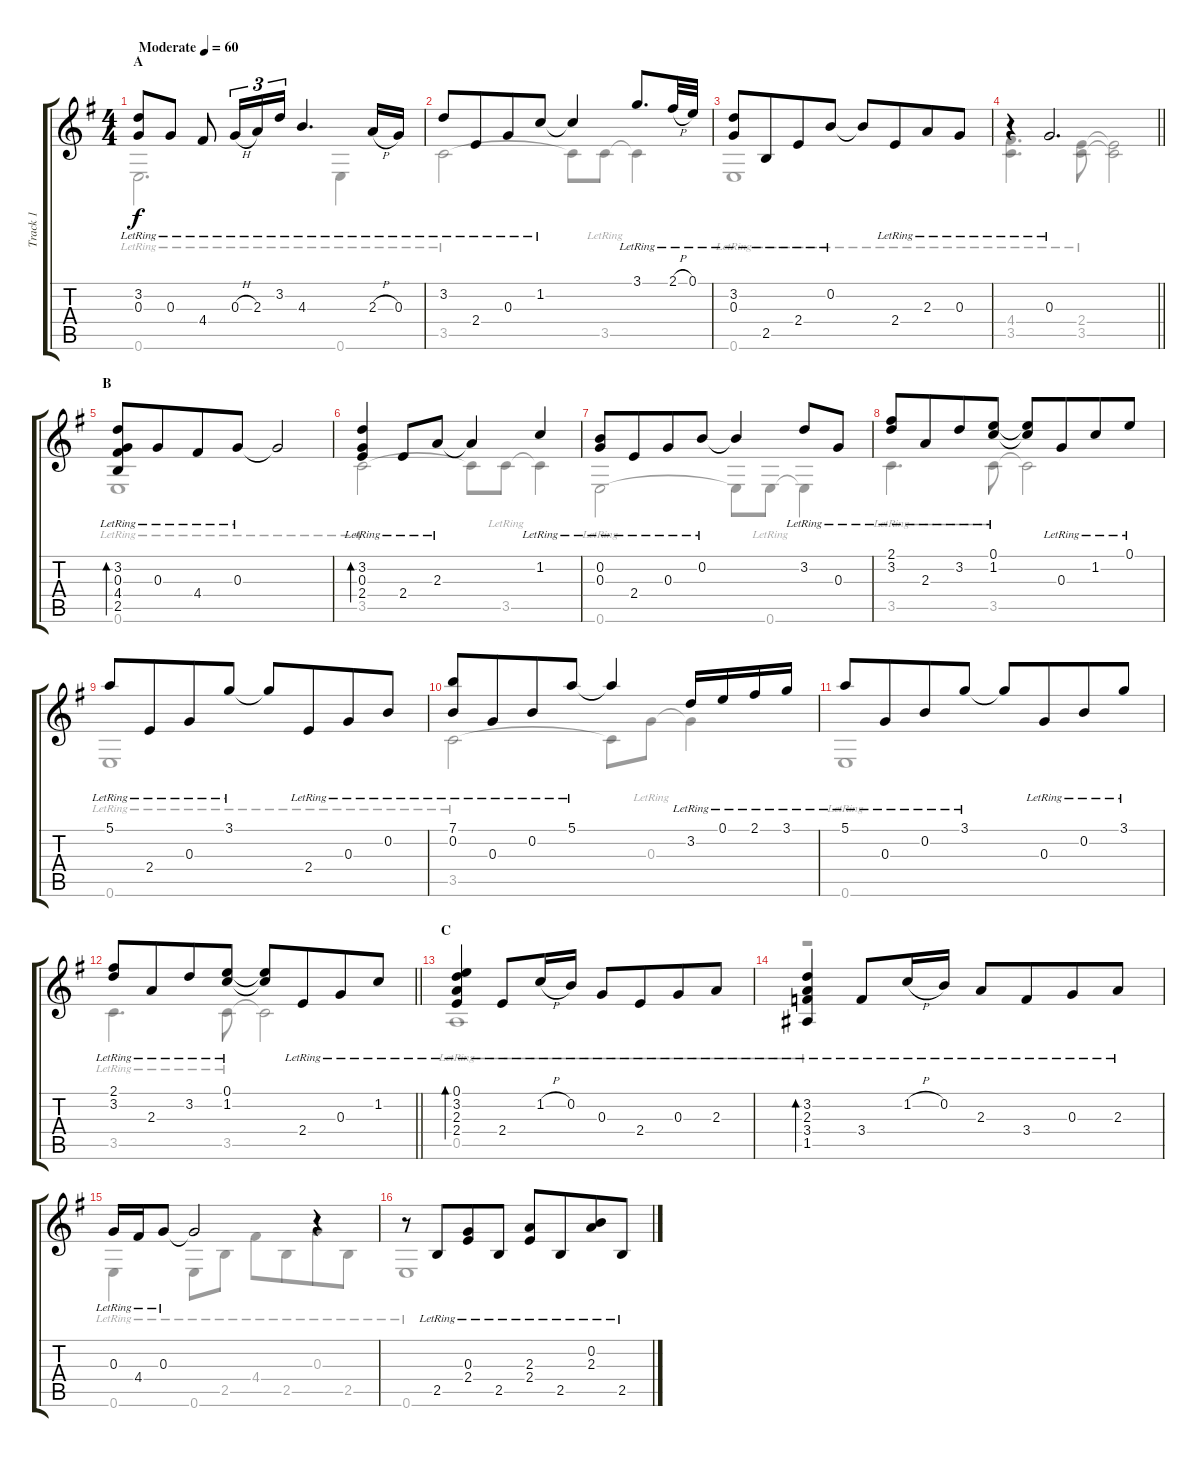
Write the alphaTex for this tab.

\track ("Track 1" "Track 1") {instrument acousticguitarnylon}
\staff {score tabs}
\tuning (E4 B3 G3 D3 A2 E2) {hide}
\voice
\ts (4 4)
\section ("" "A")
\tempo (60 "Moderate")
\clef g2
\ks g
(3.2{lr} 0.3{lr}).8{dy f instrument acousticguitarnylon} 0.3{lr}.8 4.4{lr}.8 0.3{h lr}.16{tu (3 2)} 2.3{lr}.16{tu (3 2) beam merge} 3.2{lr}.16{tu (3 2)} 4.3{lr}.4{d} 2.3{h lr}.16 0.3{lr}.16 |
3.2{lr}.8 2.4{lr}.8{beam merge} 0.3{lr}.8 1.2{lr}.8 1.2{t}.4 3.1{lr}.8{d} 2.1{h lr}.32 0.1{lr}.32 |
(3.2{lr} 0.3{lr}).8 2.5{lr}.8{beam merge} 2.4{lr}.8 0.2{lr}.8 0.2{t}.8 2.4{lr}.8{beam merge} 2.3{lr}.8 0.3{lr}.8 |
\barLineRight lightlight
r.4 0.3{lr}.2{d} |
\section ("" "B")
(3.2{lr} 0.3{lr} 4.4{lr} 2.5{lr}).8{bd 240} 0.3{lr}.8{beam merge} 4.4{lr}.8 0.3{lr}.8 0.3{t}.2 |
(3.2{lr} 0.3{lr} 2.4{lr}).4{bd 60} 2.4{lr}.8 2.3{lr}.8 2.3{t}.4 1.2{lr}.4 |
(0.2{lr} 0.3{lr}).8 2.4{lr}.8{beam merge} 0.3{lr}.8 0.2{lr}.8 0.2{t}.4 3.2{lr}.8 0.3{lr}.8 |
(2.1{lr} 3.2{lr}).8 2.3{lr}.8{beam merge} 3.2{lr}.8 (0.1{lr} 1.2{lr}).8{beam split} (0.1{t} 1.2{t}).8 0.3{lr}.8{beam merge} 1.2{lr}.8 0.1{lr}.8 |
5.1{lr}.8 2.4{lr}.8{beam merge} 0.3{lr}.8 3.1{lr}.8 3.1{t}.8 2.4{lr}.8{beam merge} 0.3{lr}.8 0.2{lr}.8 |
(7.1{lr} 0.2{lr}).8 0.3{lr}.8{beam merge} 0.2{lr}.8 5.1{lr}.8 5.1{t}.4 3.2{lr}.16 0.1{lr}.16 2.1{lr}.16 3.1{lr}.16 |
5.1{lr}.8 0.3{lr}.8{beam merge} 0.2{lr}.8 3.1{lr}.8 3.1{t}.8 0.3{lr}.8{beam merge} 0.2{lr}.8 3.1{lr}.8 |
\barLineRight lightlight
(2.1{lr} 3.2{lr}).8 2.3{lr}.8{beam merge} 3.2{lr}.8 (0.1{lr} 1.2{lr}).8 (0.1{t} 1.2{t}).8 2.4{lr}.8{beam merge} 0.3{lr}.8 1.2{lr}.8 |
\section ("" "C")
(0.1{lr} 3.2{lr} 2.3{lr} 2.4{lr}).4{bd 60} 2.4{lr}.8 1.2{h lr}.16 0.2{lr}.16 0.3{lr}.8 2.4{lr}.8{beam merge} 0.3{lr}.8 2.3{lr}.8 |
(3.2{lr} 2.3{lr} 3.4{lr} 1.5{lr}).4{bd 240} 3.4{lr}.8 1.2{h lr}.16 0.2{lr}.16 2.3{lr}.8 3.4{lr}.8{beam merge} 0.3{lr}.8 2.3{lr}.8 |
0.3{lr}.16 4.4{lr}.16 0.3{lr}.8 0.3{t}.2 r.4 |
r.8 2.5{lr}.8{beam merge} (0.3{lr} 2.4{lr}).8 2.5{lr}.8 (2.3{lr} 2.4{lr}).8 2.5{lr}.8{beam merge} (0.2{lr} 2.3{lr}).8 2.5{lr}.8
\voice
\clef g2
\ottava regular
\simile none
\ks g
0.6{lr}.2{d dy f} 0.6{lr}.4 |
3.5{lr}.2 3.5{t}.8 3.5{lr}.8 3.5{t}.4 |
0.6{lr}.1 |
\barLineRight lightlight
(4.4{lr} 3.5{lr}).4{d} (2.4{lr} 3.5{lr}).8 (2.4{t} 3.5{t}).2 |
0.6{lr}.1 |
3.5{lr}.2 3.5{t}.8 3.5{lr}.8 3.5{t}.4 |
0.6{lr}.2 0.6{t}.8 0.6{lr}.8 0.6{t}.4 |
3.5{lr}.4{d} 3.5{lr}.8 3.5{t}.2 |
0.6{lr}.1 |
3.5{lr}.2 3.5{t}.8 0.3{lr}.8 0.3{t}.4 |
0.6{lr}.1 |
\barLineRight lightlight
3.5{lr}.4{d} 3.5{lr}.8 3.5{t}.2 |
0.5{lr}.1 |
r.1 |
0.6{lr}.4 0.6{lr}.8 2.5{lr}.8 4.4{lr}.8 2.5{lr}.8{beam merge} 0.3{lr}.8 2.5{lr}.8 |
0.6{lr}.1
